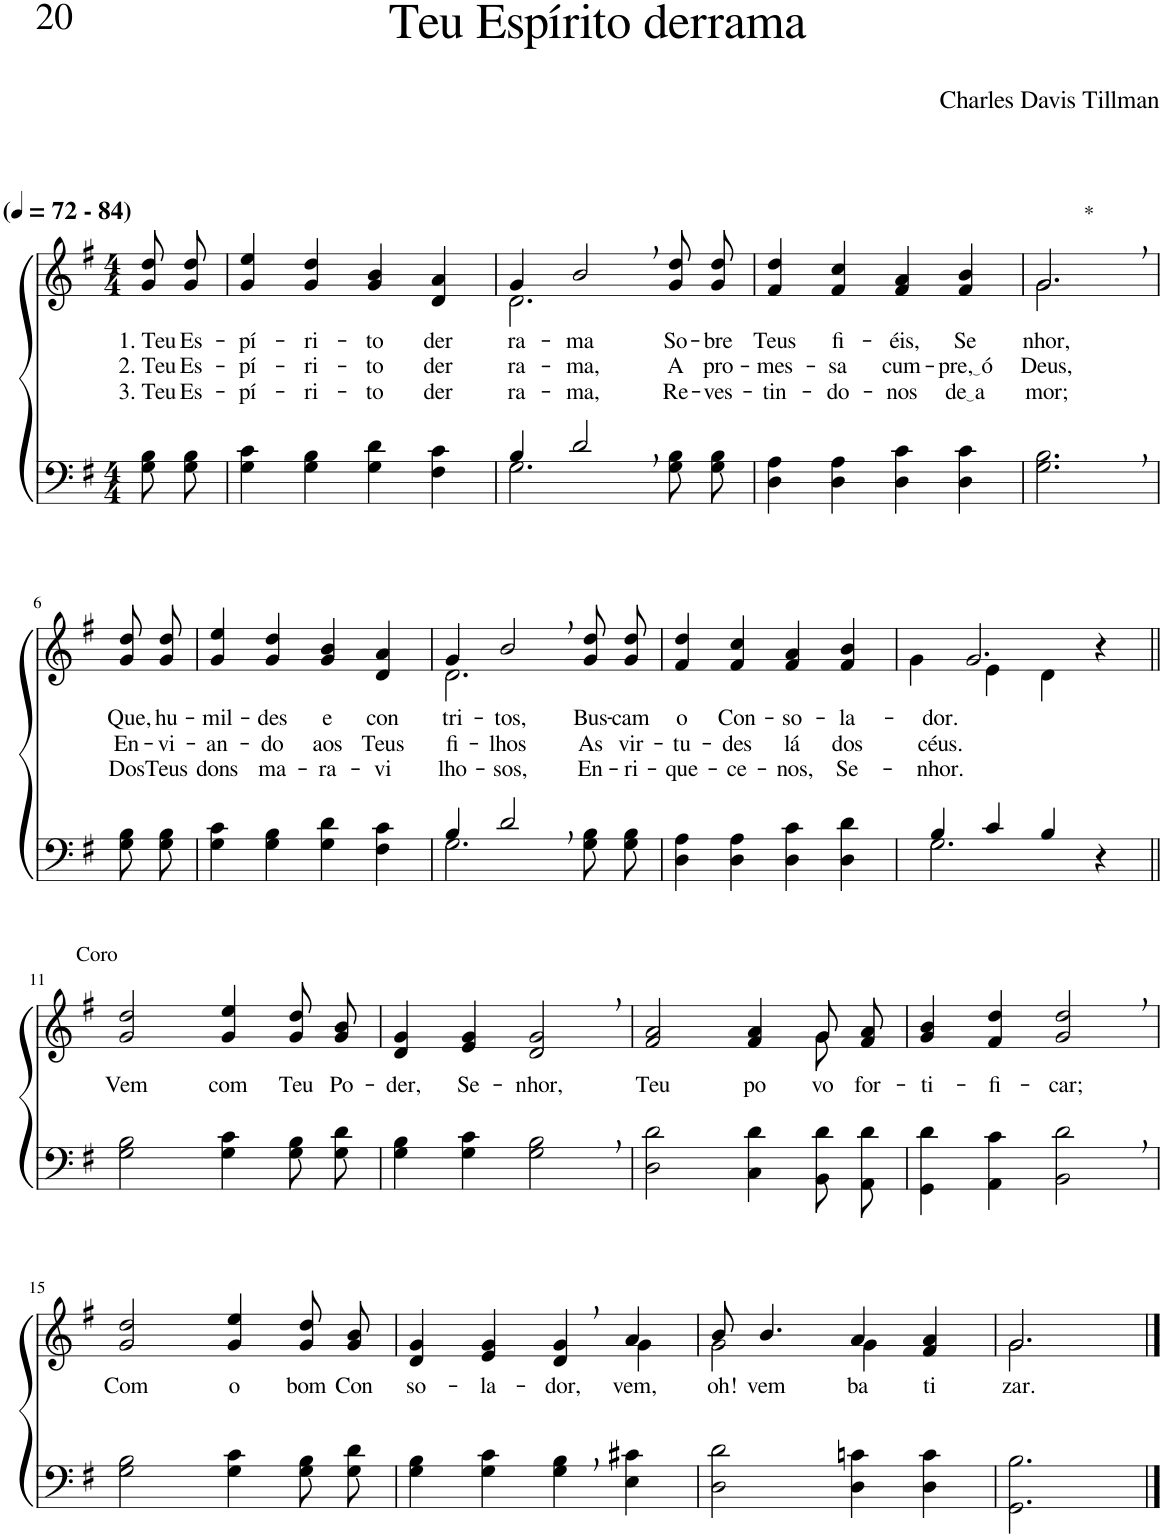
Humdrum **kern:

**kern	**kern	**text	**text	**text
*part2	*part1	*part1	*part1	*part1
*staff2	*staff1	*staff1	*staff1	*staff1
*I"Parte III e IV	*I"Parte I e II	*	*	*
*clefF4	*clefG2	*	*	*
*Trd1c2	*Trd1c2	*	*	*
*k[f#]	*k[f#]	*	*	*
*M4/4	*M4/4	*	*	*
*MM72	*MM72	*	*	*
=1	=1	=1	=1	=1
!	!LO:TX:a:B:t=(	!	!	!
!	!LO:TX:a:B:t=- 84)	!	!	!
!	!	!LO:LY:b	!LO:LY:b	!LO:LY:b
8G\ 8B\L	8g\ 8dd\L	1. Teu	2. Teu	3. Teu
!	!	!LO:LY:b	!LO:LY:b	!LO:LY:b
8G\ 8B\J	8g\ 8dd\J	Es-	Es-	Es-
=2	=2	=2	=2	=2
!	!	!LO:LY:b	!LO:LY:b	!LO:LY:b
4G\ 4c\	4g/ 4ee/	-pí-	-pí-	-pí-
!	!	!LO:LY:b	!LO:LY:b	!LO:LY:b
4G\ 4B\	4g/ 4dd/	-ri-	-ri-	-ri-
!	!	!LO:LY:b	!LO:LY:b	!LO:LY:b
4G\ 4d\	4g/ 4b/	-to	-to	-to
!	!	!LO:LY:b	!LO:LY:b	!LO:LY:b
4F#\ 4c\	4d/ 4a/	der-	der-	der-
=3	=3	=3	=3	=3
*^	*^	*	*	*
!	!	!	!	!LO:LY:b	!LO:LY:b	!LO:LY:b
4B/	2.G\	4g/	2.d\	-ra-	-ra-	-ra-
!	!	!	!	!LO:LY:b	!LO:LY:b	!LO:LY:b
2d,/	.	2b,/	.	-ma	-ma,	-ma,
!	!	!	!	!LO:LY:b	!LO:LY:b	!LO:LY:b
4ryy	8G\ 8B\L	8g\ 8dd\L	4ryy	So-	A	Re-
!	!	!	!	!LO:LY:b	!LO:LY:b	!LO:LY:b
.	8G\ 8B\J	8g\ 8dd\J	.	-bre	pro-	-ves-
*	*	*v	*v	*	*	*
=4	=4	=4	=4	=4	=4
!	!	!	!LO:LY:b	!LO:LY:b	!LO:LY:b
*v	*v	*	*	*	*
4D\ 4A\	4f#/ 4dd/	Teus	-mes-	-tin-
!	!	!LO:LY:b	!LO:LY:b	!LO:LY:b
4D\ 4A\	4f#/ 4cc/	fi-	-sa	-do-
!	!	!LO:LY:b	!LO:LY:b	!LO:LY:b
4D\ 4c\	4f#/ 4a/	-éis,	cum-	-nos
!	!	!LO:LY:b	!LO:LY:b	!LO:LY:b
4D\ 4c\	4f#/ 4b/	Se-	pre, ó	de a
=5	=5	=5	=5	=5
*	*^	*	*	*
!	!LO:TX:a:t=*	!	!	!	!
!	!	!	!LO:LY:b	!LO:LY:b	!LO:LY:b
2.G\, 2.B\,	2.g,/	2.g\	-nhor,	Deus,	-mor;
!!LO:LB:g=z
=6	=6	=6	=6	=6	=6
!	!	!	!LO:LY:b	!LO:LY:b	!LO:LY:b
*	*v	*v	*	*	*
8G\ 8B\L	8g\ 8dd\L	Que,	En-	Dos
!	!	!LO:LY:b	!LO:LY:b	!LO:LY:b
8G\ 8B\J	8g\ 8dd\J	hu-	-vi-	Teus
=7	=7	=7	=7	=7
!	!	!LO:LY:b	!LO:LY:b	!LO:LY:b
4G\ 4c\	4g/ 4ee/	-mil-	-an-	dons
!	!	!LO:LY:b	!LO:LY:b	!LO:LY:b
4G\ 4B\	4g/ 4dd/	-des	-do	ma-
!	!	!LO:LY:b	!LO:LY:b	!LO:LY:b
4G\ 4d\	4g/ 4b/	e	aos	-ra-
!	!	!LO:LY:b	!LO:LY:b	!LO:LY:b
4F#\ 4c\	4d/ 4a/	con-	Teus	-vi-
=8	=8	=8	=8	=8
*^	*^	*	*	*
!	!	!	!	!LO:LY:b	!LO:LY:b	!LO:LY:b
4B/	2.G\	4g/	2.d\	-tri-	fi-	-lho-
!	!	!	!	!LO:LY:b	!LO:LY:b	!LO:LY:b
2d,/	.	2b,/	.	-tos,	-lhos	-sos,
!	!	!	!	!LO:LY:b	!LO:LY:b	!LO:LY:b
4ryy	8G\ 8B\L	8g\ 8dd\L	4ryy	Bus-	As	En-
!	!	!	!	!LO:LY:b	!LO:LY:b	!LO:LY:b
.	8G\ 8B\J	8g\ 8dd\J	.	-cam	vir-	-ri-
*	*	*v	*v	*	*	*
=9	=9	=9	=9	=9	=9
!	!	!	!LO:LY:b	!LO:LY:b	!LO:LY:b
*v	*v	*	*	*	*
4D\ 4A\	4f#/ 4dd/	o	-tu-	-que-
!	!	!LO:LY:b	!LO:LY:b	!LO:LY:b
4D\ 4A\	4f#/ 4cc/	Con-	-des	-ce-
!	!	!LO:LY:b	!LO:LY:b	!LO:LY:b
4D\ 4c\	4f#/ 4a/	-so-	lá	-nos,
!	!	!LO:LY:b	!LO:LY:b	!LO:LY:b
4D\ 4d\	4f#/ 4b/	-la-	dos	Se-
=10	=10	=10	=10	=10
*^	*	*	*	*
!	!	!	!LO:LY:b	!LO:LY:b	!LO:LY:b
*	*	*^	*	*	*
4B/	2.G\	2.g/	4g\	-dor.	céus.	-nhor.
4c/	.	.	4e\	.	.	.
4B/	.	.	4d\	.	.	.
4r	4ryy	4r	4ryy	.	.	.
!!LO:LB:g=z
=11||	=11||	=11||	=11||	=11||	=11||	=11||
!	!	!LO:TX:a:t=Coro	!	!	!	!
!	!	!	!	!LO:LY:b	!	!
*v	*v	*	*	*	*	*
*	*v	*v	*	*	*
2G\ 2B\	2g/ 2dd/	Vem	.	.
!	!	!LO:LY:b	!	!
4G\ 4c\	4g/ 4ee/	com	.	.
!	!	!LO:LY:b	!	!
8G\ 8B\L	8g/ 8dd/L	Teu	.	.
!	!	!LO:LY:b	!	!
8G\ 8d\J	8g/ 8b/J	Po-	.	.
=12	=12	=12	=12	=12
!	!	!LO:LY:b	!	!
4G\ 4B\	4d/ 4g/	-der,	.	.
!	!	!LO:LY:b	!	!
4G\ 4c\	4e/ 4g/	Se-	.	.
!	!	!LO:LY:b	!	!
2G\, 2B\,	2d/, 2g/,	-nhor,	.	.
=13	=13	=13	=13	=13
*	*^	*	*	*
!	!	!	!LO:LY:b	!	!
2D\ 2d\	2.ryy	2f#/ 2a/	Teu	.	.
!	!	!	!LO:LY:b	!	!
4C\ 4d\	.	4f#/ 4a/	po-	.	.
!	!	!	!LO:LY:b	!	!
8BB\ 8d\L	8g\	8g/L	-vo	.	.
!	!	!	!LO:LY:b	!	!
8AA\ 8d\J	8ryy	8f#/ 8a/J	for-	.	.
=14	=14	=14	=14	=14	=14
!	!	!	!LO:LY:b	!	!
*	*v	*v	*	*	*
4GG\ 4d\	4g/ 4b/	-ti-	.	.
!	!	!LO:LY:b	!	!
4AA\ 4c\	4f#/ 4dd/	-fi-	.	.
!	!	!LO:LY:b	!	!
2BB\, 2d\,	2g/, 2dd/,	-car;	.	.
!!LO:LB:g=z
=15	=15	=15	=15	=15
!	!	!LO:LY:b	!	!
2G\ 2B\	2g/ 2dd/	Com	.	.
!	!	!LO:LY:b	!	!
4G\ 4c\	4g/ 4ee/	o	.	.
!	!	!LO:LY:b	!	!
8G\ 8B\L	8g/ 8dd/L	bom	.	.
!	!	!LO:LY:b	!	!
8G\ 8d\J	8g/ 8b/J	Con	.	.
=16	=16	=16	=16	=16
*	*^	*	*	*
!	!	!	!LO:LY:b	!	!
4G\ 4B\	2.ryy	4d/ 4g/	so-	.	.
!	!	!	!LO:LY:b	!	!
4G\ 4c\	.	4e/ 4g/	-la-	.	.
!	!	!	!LO:LY:b	!	!
4G\, 4B\,	.	4d/ 4g/	-dor,	.	.
!	!	!	!LO:LY:b	!	!
4E\ 4c#X\	4g\	4a/	vem,	.	.
=17	=17	=17	=17	=17	=17
!	!	!	!LO:LY:b	!	!
2D\ 2d\	8b/	2g\	oh!	.	.
!	!	!	!LO:LY:b	!	!
.	4.b/	.	vem	.	.
!	!	!	!LO:LY:b	!	!
4D\ 4cn\	4a/	4g\	ba-	.	.
!	!	!	!LO:LY:b	!	!
4D\ 4c\	4f#/ 4a/	4ryy	-ti-	.	.
=18	=18	=18	=18	=18	=18
!	!	!	!LO:LY:b	!	!
2.GG\ 2.B\	2.g/	2.g\	-zar.	.	.
*	*v	*v	*	*	*
==	==	==	==	==
*-	*-	*-	*-	*-
